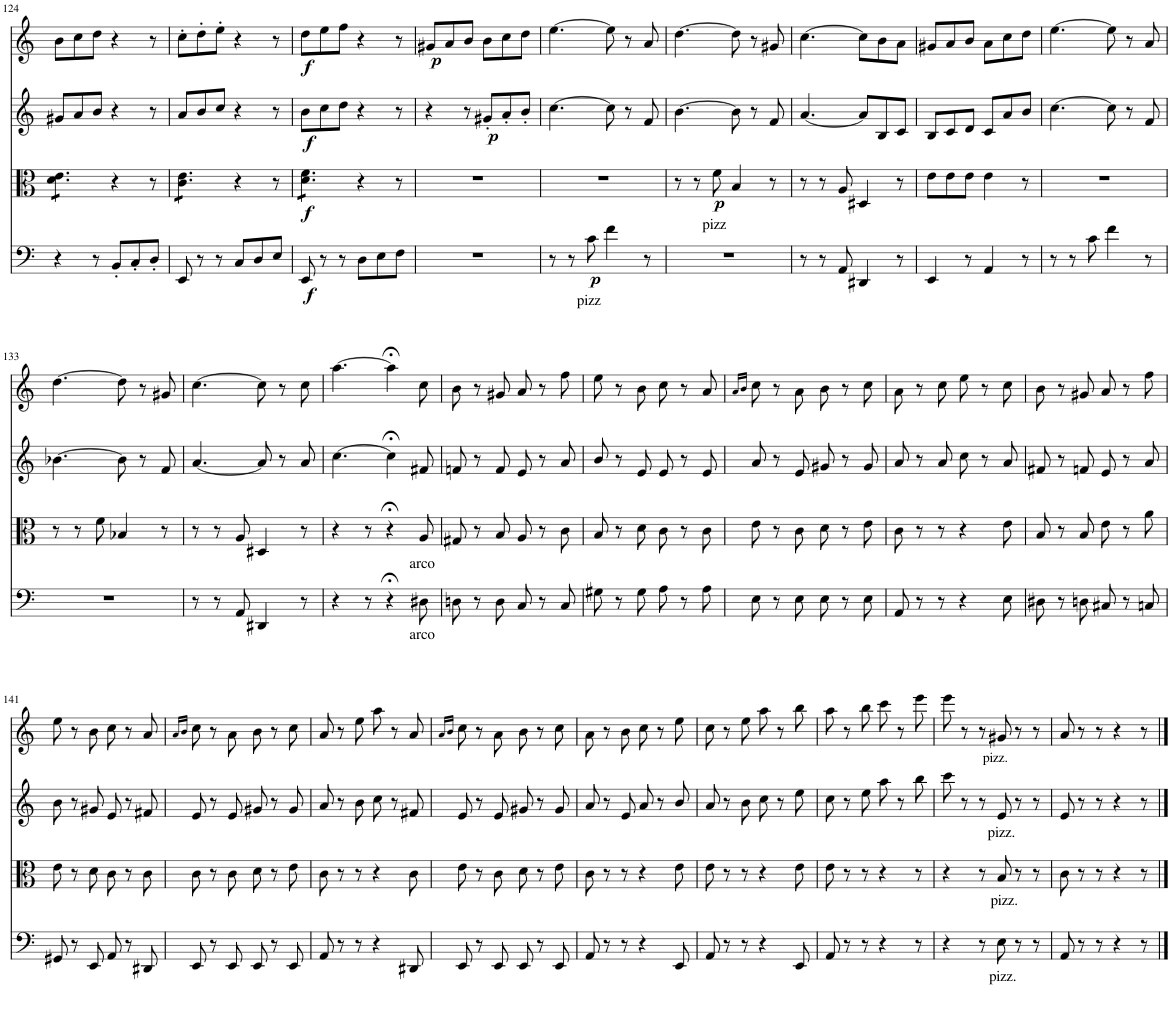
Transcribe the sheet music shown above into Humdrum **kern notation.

**kern	**text	**dynam	**kern	**text	**dynam	**kern	**text	**dynam	**kern	**dynam
*part4	*part4	*part4	*part3	*part3	*part3	*part2	*part2	*part2	*part1	*part1
*staff4	*staff4	*staff4	*staff3	*staff3	*staff3	*staff2	*staff2	*staff2	*staff1	*staff1
*I"Piano	*	*	*I"Piano	*	*	*I"Piano	*	*	*I"Piano	*
*I'Pno	*	*	*I'Pno	*	*	*I'Pno	*	*	*I'Pno	*
!!LO:PB:g=z
*clefF4	*	*	*clefC3	*	*	*clefG2	*	*	*clefG2	*
*k[]	*	*	*k[]	*	*	*k[]	*	*	*k[]	*
*M6/8	*	*	*M6/8	*	*	*M6/8	*	*	*M6/8	*
=124	=124	=124	=124	=124	=124	=124	=124	=124	=124	=124
*	*	*	*tremolo	*	*	*	*	*	*	*
4r	.	.	8d\ 8e\L	.	.	8g#X/L	.	.	8b\L	.
.	.	.	8d\ 8e\	.	.	8a/	.	.	8cc\	.
8r	.	.	8d\ 8e\J	.	.	8b/J	.	.	8dd\J	.
8BB'/L	.	.	4r	.	.	4r	.	.	4r	.
8C'/	.	.	.	.	.	.	.	.	.	.
8D'/J	.	.	8r	.	.	8r	.	.	8r	.
=125	=125	=125	=125	=125	=125	=125	=125	=125	=125	=125
8EE/	.	.	8c\ 8e\L	.	.	8a/L	.	.	8cc'\L	.
8r	.	.	8c\ 8e\	.	.	8b/	.	.	8dd'\	.
8r	.	.	8c\ 8e\J	.	.	8cc/J	.	.	8ee'\J	.
8C/L	.	.	4r	.	.	4r	.	.	4r	.
8D/	.	.	.	.	.	.	.	.	.	.
8E/J	.	.	8r	.	.	8r	.	.	8r	.
=126	=126	=126	=126	=126	=126	=126	=126	=126	=126	=126
!	!	!LO:DY:b	!	!	!LO:DY:b	!	!	!LO:DY:b	!	!LO:DY:b
8EE/	.	f	8d\ 8f\L	.	f	8b\L	.	f	8dd\L	f
8r	.	.	8d\ 8f\	.	.	8cc\	.	.	8ee\	.
8r	.	.	8d\ 8f\J	.	.	8dd\J	.	.	8ff\J	.
*	*	*	*Xtremolo	*	*	*	*	*	*	*
8D\L	.	.	4r	.	.	4r	.	.	4r	.
8E\	.	.	.	.	.	.	.	.	.	.
8F\J	.	.	8r	.	.	8r	.	.	8r	.
=127	=127	=127	=127	=127	=127	=127	=127	=127	=127	=127
!	!	!	!	!	!	!	!	!	!	!LO:DY:b
2.r	.	.	2.r	.	.	4r	.	.	8g#X/L	p
.	.	.	.	.	.	.	.	.	8a/	.
.	.	.	.	.	.	8r	.	.	8b/J	.
!	!	!	!	!	!	!	!	!LO:DY:b	!	!
.	.	.	.	.	.	8g#X'/L	.	p	8b\L	.
.	.	.	.	.	.	8a'/	.	.	8cc\	.
.	.	.	.	.	.	8b'/J	.	.	8dd\J	.
=128	=128	=128	=128	=128	=128	=128	=128	=128	=128	=128
8r	.	.	2.r	.	.	[4.cc\	.	.	[4.ee\	.
8r	.	.	.	.	.	.	.	.	.	.
!	!LO:LY:b	!LO:DY:b	!	!	!	!	!	!	!	!
8c\	pizz	p	.	.	.	.	.	.	.	.
4f\	.	.	.	.	.	8cc\]	.	.	8ee\]	.
.	.	.	.	.	.	8r	.	.	8r	.
8r	.	.	.	.	.	8f/	.	.	8a/	.
=129	=129	=129	=129	=129	=129	=129	=129	=129	=129	=129
2.r	.	.	8r	.	.	[4.b\	.	.	[4.dd\	.
.	.	.	8r	.	.	.	.	.	.	.
!	!	!	!	!LO:LY:b	!LO:DY:b	!	!	!	!	!
.	.	.	8f\	pizz	p	.	.	.	.	.
.	.	.	4B/	.	.	8b\]	.	.	8dd\]	.
.	.	.	.	.	.	8r	.	.	8r	.
.	.	.	8r	.	.	8f/	.	.	8g#X/	.
=130	=130	=130	=130	=130	=130	=130	=130	=130	=130	=130
8r	.	.	8r	.	.	[4.a/	.	.	[4.cc\	.
8r	.	.	8r	.	.	.	.	.	.	.
8AA/	.	.	8A/	.	.	.	.	.	.	.
4DD#X/	.	.	4D#X/	.	.	8a/L]	.	.	8cc\L]	.
.	.	.	.	.	.	8B/	.	.	8b\	.
8r	.	.	8r	.	.	8c/J	.	.	8a\J	.
=131	=131	=131	=131	=131	=131	=131	=131	=131	=131	=131
4EE/	.	.	8e\L	.	.	8B/L	.	.	8g#X/L	.
.	.	.	8e\	.	.	8c/	.	.	8a/	.
8r	.	.	8e\J	.	.	8d/J	.	.	8b/J	.
4AA/	.	.	4e\	.	.	8c/L	.	.	8a\L	.
.	.	.	.	.	.	8a/	.	.	8cc\	.
8r	.	.	8r	.	.	8b/J	.	.	8dd\J	.
=132	=132	=132	=132	=132	=132	=132	=132	=132	=132	=132
8r	.	.	2.r	.	.	[4.cc\	.	.	[4.ee\	.
8r	.	.	.	.	.	.	.	.	.	.
8c\	.	.	.	.	.	.	.	.	.	.
4f\	.	.	.	.	.	8cc\]	.	.	8ee\]	.
.	.	.	.	.	.	8r	.	.	8r	.
8r	.	.	.	.	.	8f/	.	.	8a/	.
!!LO:LB:g=z
=133	=133	=133	=133	=133	=133	=133	=133	=133	=133	=133
2.r	.	.	8r	.	.	[4.b-X\	.	.	[4.dd\	.
.	.	.	8r	.	.	.	.	.	.	.
.	.	.	8f\	.	.	.	.	.	.	.
.	.	.	4B-X/	.	.	8b-\]	.	.	8dd\]	.
.	.	.	.	.	.	8r	.	.	8r	.
.	.	.	8r	.	.	8f/	.	.	8g#X/	.
=134	=134	=134	=134	=134	=134	=134	=134	=134	=134	=134
8r	.	.	8r	.	.	[4.a/	.	.	[4.cc\	.
8r	.	.	8r	.	.	.	.	.	.	.
8AA/	.	.	8A/	.	.	.	.	.	.	.
4DD#X/	.	.	4D#X/	.	.	8a/]	.	.	8cc\]	.
.	.	.	.	.	.	8r	.	.	8r	.
8r	.	.	8r	.	.	8a/	.	.	8cc\	.
=135	=135	=135	=135	=135	=135	=135	=135	=135	=135	=135
4r	.	.	4r	.	.	[4.cc\	.	.	[4.aa\	.
8r	.	.	8r	.	.	.	.	.	.	.
4r;<	.	.	4r;<	.	.	4cc;<\]	.	.	4aa;<\]	.
!	!LO:LY:b	!	!	!LO:LY:b	!	!	!	!	!	!
8D#X\	arco	.	8A/	arco	.	8f#X/	.	.	8cc\	.
=136	=136	=136	=136	=136	=136	=136	=136	=136	=136	=136
8Dn\	.	.	8G#X/	.	.	8fn/	.	.	8b\	.
8r	.	.	8r	.	.	8r	.	.	8r	.
8D\	.	.	8B/	.	.	8f/	.	.	8g#X/	.
8C/	.	.	8A/	.	.	8e/	.	.	8a/	.
8r	.	.	8r	.	.	8r	.	.	8r	.
8C/	.	.	8c\	.	.	8a/	.	.	8ff\	.
=137	=137	=137	=137	=137	=137	=137	=137	=137	=137	=137
8G#X\	.	.	8B/	.	.	8b/	.	.	8ee\	.
8r	.	.	8r	.	.	8r	.	.	8r	.
8G#\	.	.	8d\	.	.	8e/	.	.	8b\	.
8A\	.	.	8c\	.	.	8e/	.	.	8cc\	.
8r	.	.	8r	.	.	8r	.	.	8r	.
8A\	.	.	8c\	.	.	8e/	.	.	8a/	.
=138	=138	=138	=138	=138	=138	=138	=138	=138	=138	=138
.	.	.	.	.	.	.	.	.	16qa/LL	.
.	.	.	.	.	.	.	.	.	16qb/JJ	.
8E\	.	.	8e\	.	.	8a/	.	.	8cc\	.
8r	.	.	8r	.	.	8r	.	.	8r	.
8E\	.	.	8c\	.	.	8e/	.	.	8a\	.
8E\	.	.	8d\	.	.	8g#X/	.	.	8b\	.
8r	.	.	8r	.	.	8r	.	.	8r	.
8E\	.	.	8e\	.	.	8g#/	.	.	8cc\	.
=139	=139	=139	=139	=139	=139	=139	=139	=139	=139	=139
8AA/	.	.	8c\	.	.	8a/	.	.	8a\	.
8r	.	.	8r	.	.	8r	.	.	8r	.
8r	.	.	8r	.	.	8a/	.	.	8cc\	.
4r	.	.	4r	.	.	8cc\	.	.	8ee\	.
.	.	.	.	.	.	8r	.	.	8r	.
8E\	.	.	8e\	.	.	8a/	.	.	8cc\	.
=140	=140	=140	=140	=140	=140	=140	=140	=140	=140	=140
8D#X\	.	.	8B/	.	.	8f#X/	.	.	8b\	.
8r	.	.	8r	.	.	8r	.	.	8r	.
8Dn\	.	.	8B/	.	.	8fn/	.	.	8g#X/	.
8C#X/	.	.	8e\	.	.	8e/	.	.	8a/	.
8r	.	.	8r	.	.	8r	.	.	8r	.
8Cn/	.	.	8a\	.	.	8a/	.	.	8ff\	.
!!LO:LB:g=z
=141	=141	=141	=141	=141	=141	=141	=141	=141	=141	=141
8GG#X/	.	.	8e\	.	.	8b\	.	.	8ee\	.
8r	.	.	8r	.	.	8r	.	.	8r	.
8EE/	.	.	8d\	.	.	8g#X/	.	.	8b\	.
8AA/	.	.	8c\	.	.	8e/	.	.	8cc\	.
8r	.	.	8r	.	.	8r	.	.	8r	.
8DD#X/	.	.	8c\	.	.	8f#X/	.	.	8a/	.
=142	=142	=142	=142	=142	=142	=142	=142	=142	=142	=142
.	.	.	.	.	.	.	.	.	16qa/LL	.
.	.	.	.	.	.	.	.	.	16qb/JJ	.
8EE/	.	.	8c\	.	.	8e/	.	.	8cc\	.
8r	.	.	8r	.	.	8r	.	.	8r	.
8EE/	.	.	8c\	.	.	8e/	.	.	8a\	.
8EE/	.	.	8d\	.	.	8g#X/	.	.	8b\	.
8r	.	.	8r	.	.	8r	.	.	8r	.
8EE/	.	.	8e\	.	.	8g#/	.	.	8cc\	.
=143	=143	=143	=143	=143	=143	=143	=143	=143	=143	=143
8AA/	.	.	8c\	.	.	8a/	.	.	8a/	.
8r	.	.	8r	.	.	8r	.	.	8r	.
8r	.	.	8r	.	.	8b\	.	.	8ee\	.
4r	.	.	4r	.	.	8cc\	.	.	8aa\	.
.	.	.	.	.	.	8r	.	.	8r	.
8DD#X/	.	.	8c\	.	.	8f#X/	.	.	8a/	.
=144	=144	=144	=144	=144	=144	=144	=144	=144	=144	=144
.	.	.	.	.	.	.	.	.	16qa/LL	.
.	.	.	.	.	.	.	.	.	16qb/JJ	.
8EE/	.	.	8e\	.	.	8e/	.	.	8cc\	.
8r	.	.	8r	.	.	8r	.	.	8r	.
8EE/	.	.	8c\	.	.	8e/	.	.	8a\	.
8EE/	.	.	8d\	.	.	8g#X/	.	.	8b\	.
8r	.	.	8r	.	.	8r	.	.	8r	.
8EE/	.	.	8e\	.	.	8g#/	.	.	8cc\	.
=145	=145	=145	=145	=145	=145	=145	=145	=145	=145	=145
8AA/	.	.	8c\	.	.	8a/	.	.	8a\	.
8r	.	.	8r	.	.	8r	.	.	8r	.
8r	.	.	8r	.	.	8e/	.	.	8b\	.
4r	.	.	4r	.	.	8a/	.	.	8cc\	.
.	.	.	.	.	.	8r	.	.	8r	.
8EE/	.	.	8e\	.	.	8b/	.	.	8ee\	.
=146	=146	=146	=146	=146	=146	=146	=146	=146	=146	=146
8AA/	.	.	8e\	.	.	8a/	.	.	8cc\	.
8r	.	.	8r	.	.	8r	.	.	8r	.
8r	.	.	8r	.	.	8b\	.	.	8ee\	.
4r	.	.	4r	.	.	8cc\	.	.	8aa\	.
.	.	.	.	.	.	8r	.	.	8r	.
8EE/	.	.	8e\	.	.	8ee\	.	.	8bb\	.
=147	=147	=147	=147	=147	=147	=147	=147	=147	=147	=147
8AA/	.	.	8e\	.	.	8cc\	.	.	8aa\	.
8r	.	.	8r	.	.	8r	.	.	8r	.
8r	.	.	8r	.	.	8ee\	.	.	8bb\	.
4r	.	.	4r	.	.	8aa\	.	.	8ccc\	.
.	.	.	.	.	.	8r	.	.	8r	.
8r	.	.	8r	.	.	8bb\	.	.	8eee\	.
=148	=148	=148	=148	=148	=148	=148	=148	=148	=148	=148
*	*	*	*	*	*	*	*	*	*^	*
4r	.	.	4r	.	.	8ccc\	.	.	8eee\	4..ryy	.
.	.	.	.	.	.	8r	.	.	8r	.	.
8r	.	.	8r	.	.	8r	.	.	8r	.	.
!	!LO:LY:b	!	!	!LO:LY:b	!	!	!LO:LY:b	!	!	!	!
8E\	pizz.	.	8B/	pizz.	.	8e/	pizz.	.	8g#X/	.	.
!	!	!	!	!	!	!	!	!	!	!LO:TX:b:t=pizz.	!
.	.	.	.	.	.	.	.	.	.	4ryy	.
8r	.	.	8r	.	.	8r	.	.	8r	.	.
8r	.	.	8r	.	.	8r	.	.	8r	.	.
.	.	.	.	.	.	.	.	.	.	16ryy	.
*	*	*	*	*	*	*	*	*	*v	*v	*
=149	=149	=149	=149	=149	=149	=149	=149	=149	=149	=149
8AA/	.	.	8c\	.	.	8e/	.	.	8a/	.
8r	.	.	8r	.	.	8r	.	.	8r	.
8r	.	.	8r	.	.	8r	.	.	8r	.
4r	.	.	4r	.	.	4r	.	.	4r	.
8r	.	.	8r	.	.	8r	.	.	8r	.
==	==	==	==	==	==	==	==	==	==	==
*-	*-	*-	*-	*-	*-	*-	*-	*-	*-	*-
